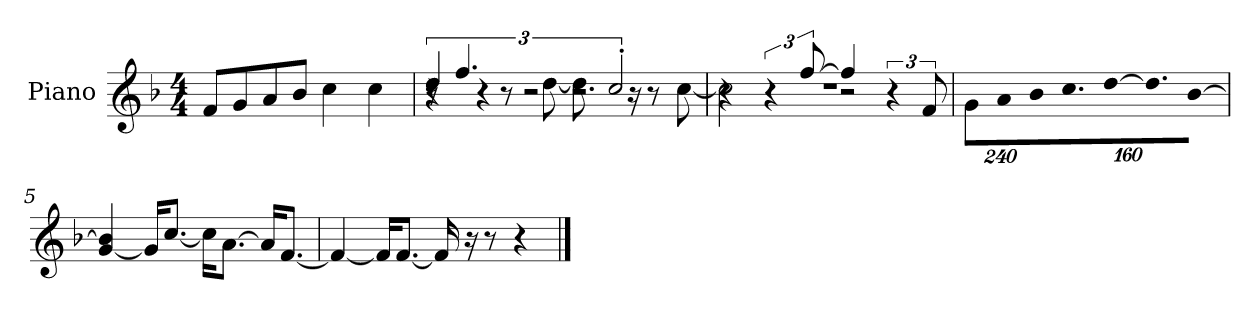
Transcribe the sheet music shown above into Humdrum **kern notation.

**kern
*part1
*staff1
*I"Piano
*I'P-no
*clefG2
*k[b-]
*M4/4
*MM90
=1
8f/L
8g/
8a/
8b-/J
4cc\
4cc\
=2
*^
*	*^
8r	4r	6dd/
4.ff/	.	.
.	.	6r
.	8r	.
.	.	3r
.	[8dd\	.
2r	8.dd\]	.
.	.	3cc'/
.	16r	.
.	8r	.
.	[8cc\	.
=3	=3	=3
1r	2cc\]	4r
.	.	6r
.	.	[12ff/
.	2r	4ff/]
.	.	6r
.	.	12f/
*v	*v	*v
=4
*Xbrackettup
*^
*	*^
!LO:N:vis=8	!	!
*v	*v	*v
960%137g\L
!LO:N:vis=8
960%137a\
!LO:N:vis=8
960%137b-\
!LO:N:vis=8.
640%137cc\
!LO:N:vis=16
[1920%137dd\K
!LO:N:vis=8.
640%137dd\]
!LO:N:vis=16
[1920%137b-\Jk
!!LO:LB:g=z
=5
[4g/ 4b-/]
16g/KL]
[8.cc/J
16cc\KL]
[8.a\J
16a/KL]
[8.f/J
=6
4f/_
16f/KL]
[8.f/J
16f/]
16r
8r
4r
==
*-
